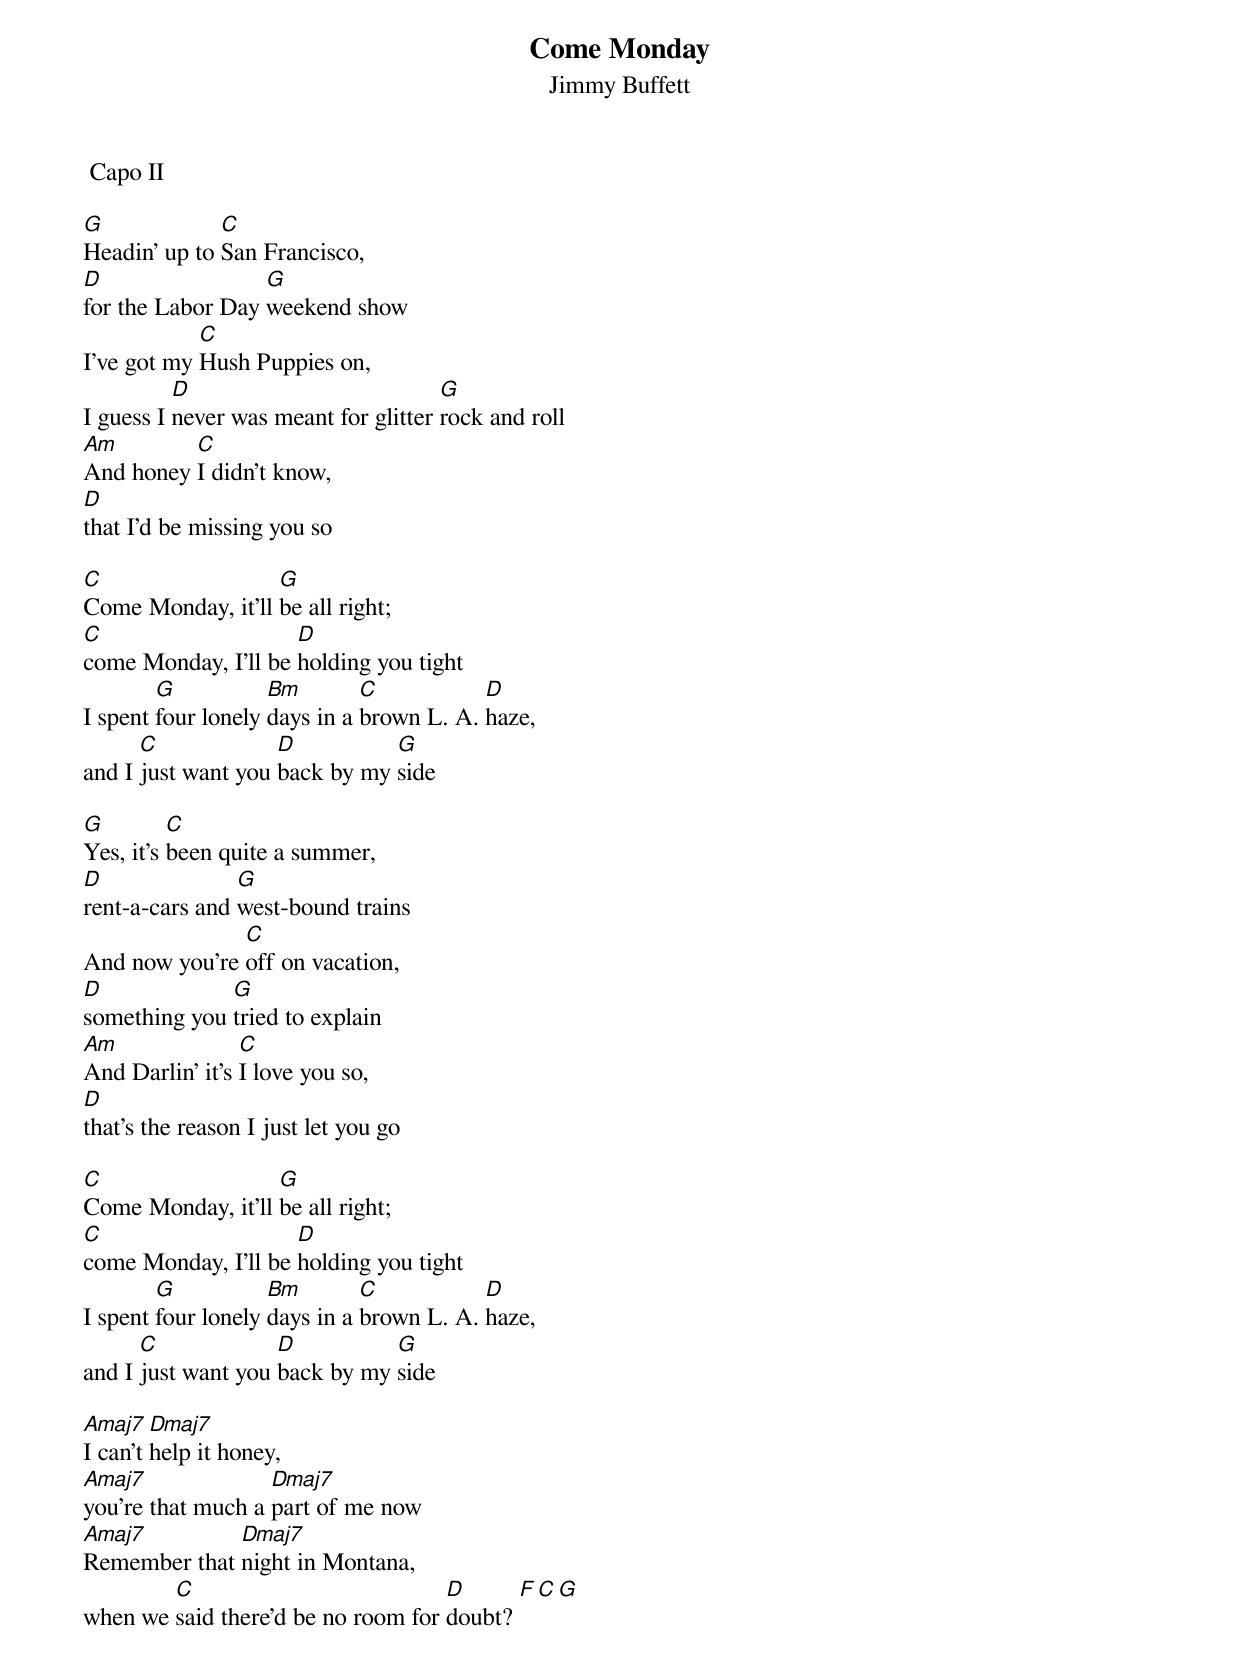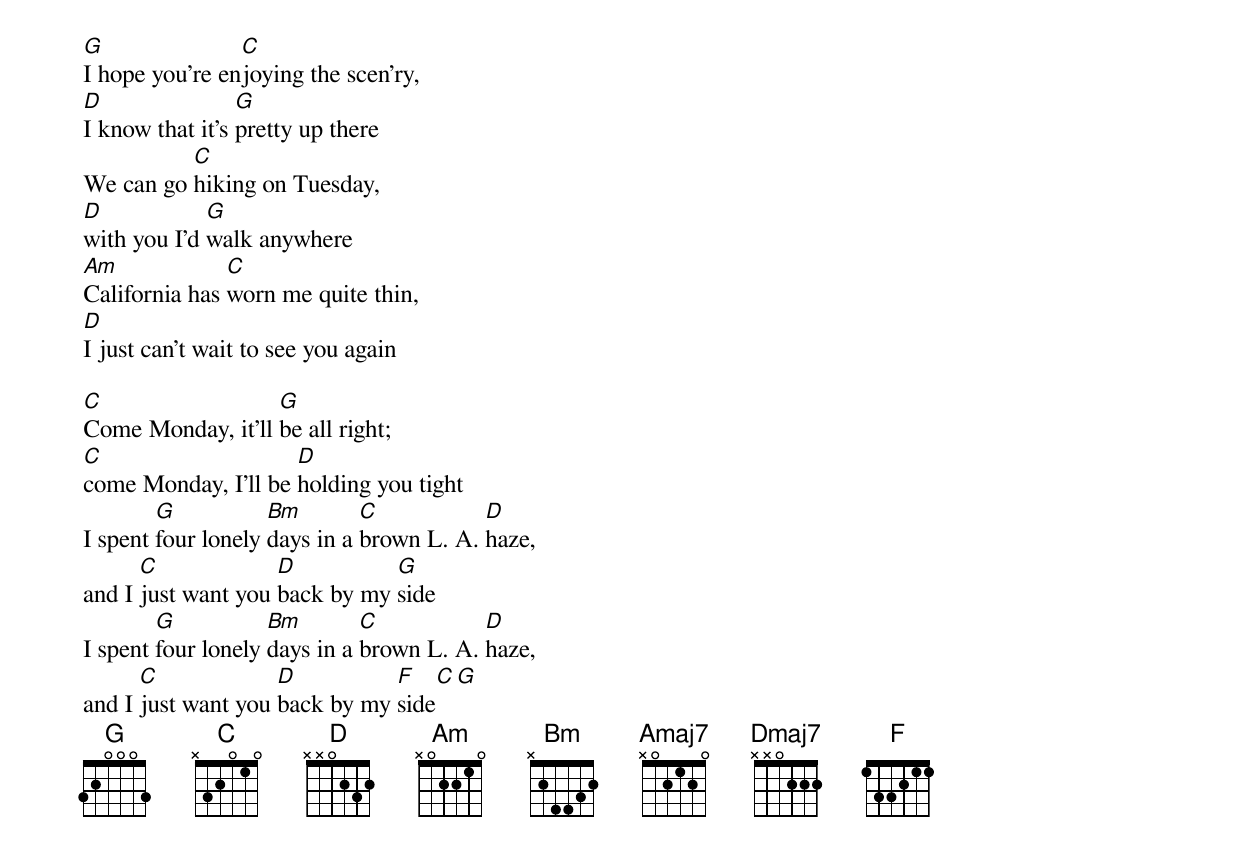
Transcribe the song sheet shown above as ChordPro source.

{title:Come Monday}
{subtitle:Jimmy Buffett}
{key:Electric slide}
 Capo II

[G]Headin' up to [C]San Francisco,
[D]for the Labor Day [G]weekend show
I've got my [C]Hush Puppies on,
I guess I [D]never was meant for glitter [G]rock and roll
[Am]And honey [C]I didn't know,
[D]that I'd be missing you so

[C]Come Monday, it'll [G]be all right;
[C]come Monday, I'll be [D]holding you tight
I spent [G]four lonely [Bm]days in a [C]brown L. A. [D]haze,
and I [C]just want you [D]back by my [G]side

[G]Yes, it's [C]been quite a summer,
[D]rent-a-cars and [G]west-bound trains
And now you're [C]off on vacation,
[D]something you [G]tried to explain
[Am]And Darlin' it's [C]I love you so,
[D]that's the reason I just let you go

[C]Come Monday, it'll [G]be all right;
[C]come Monday, I'll be [D]holding you tight
I spent [G]four lonely [Bm]days in a [C]brown L. A. [D]haze,
and I [C]just want you [D]back by my [G]side

[Amaj7]I can't [Dmaj7]help it honey,
[Amaj7]you're that much a [Dmaj7]part of me now
[Amaj7]Remember that [Dmaj7]night in Montana,
when we [C]said there'd be no room for [D]doubt? [F][C][G]

[G]I hope you're en[C]joying the scen'ry,
[D]I know that it's [G]pretty up there
We can go [C]hiking on Tuesday,
[D]with you I'd [G]walk anywhere
[Am]California has [C]worn me quite thin,
[D]I just can't wait to see you again

[C]Come Monday, it'll [G]be all right;
[C]come Monday, I'll be [D]holding you tight
I spent [G]four lonely [Bm]days in a [C]brown L. A. [D]haze,
and I [C]just want you [D]back by my [G]side
I spent [G]four lonely [Bm]days in a [C]brown L. A. [D]haze,
and I [C]just want you [D]back by my [F]side[C][G]
